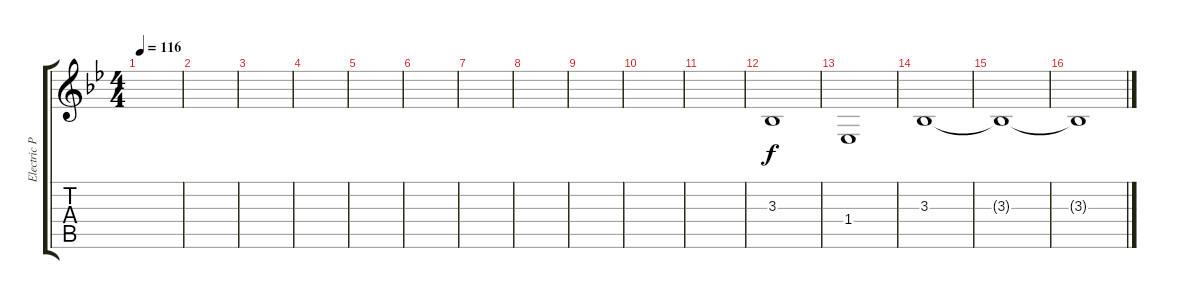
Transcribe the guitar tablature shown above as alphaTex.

\track ("Electric Piano (Staff 1)" "Electric P") {instrument electricpiano1}
\staff {score tabs}
\tuning (E4 B3 G3 D3 A2 E2) {hide}
\ts (4 4)
\tempo 116
\clef g2
\ks bb
|
|
|
|
|
|
|
|
|
|
|
3.3.1 |
1.4.1 |
3.3.1 |
3.3{t}.1 |
3.3{t}.1
